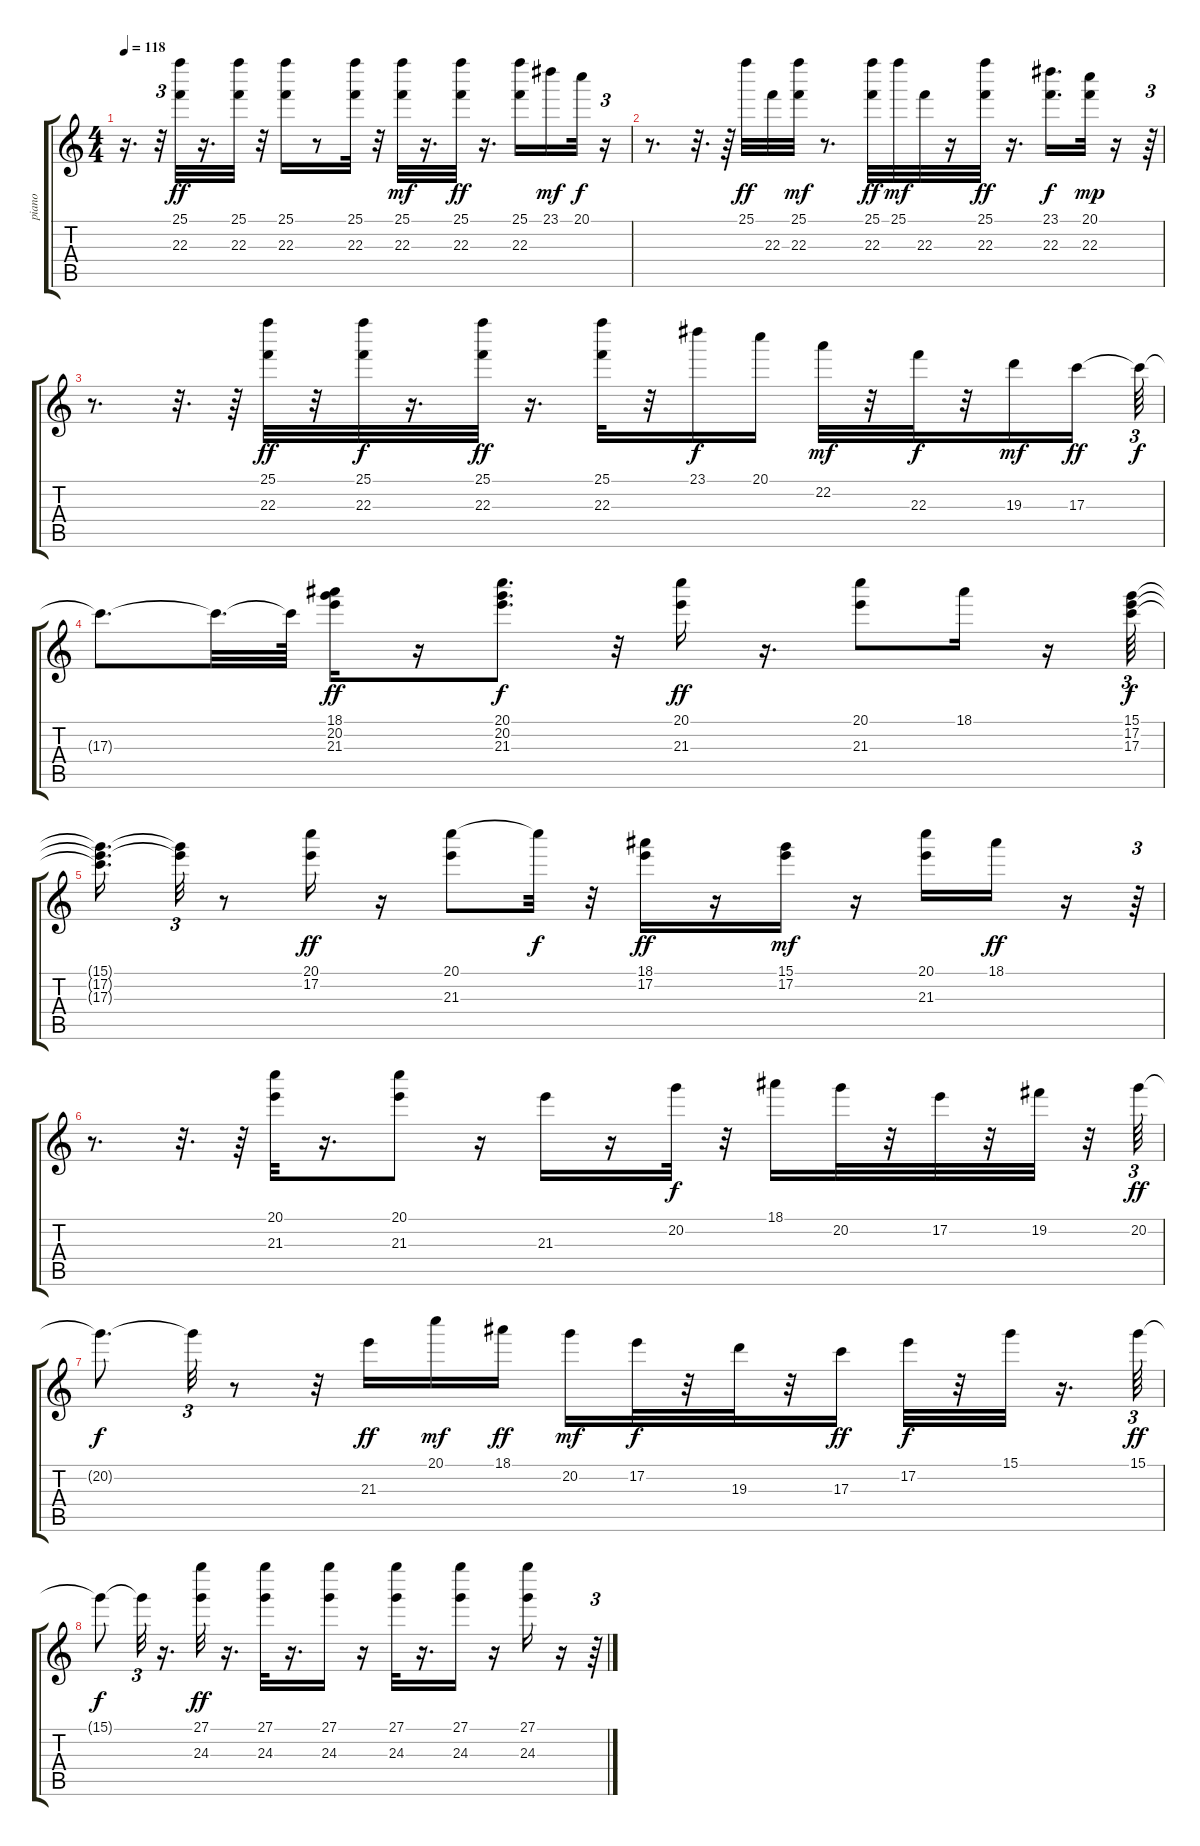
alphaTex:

\track ("piano   " "piano   ") {instrument acousticguitarsteel}
\staff {score tabs}
\tuning (E4 B3 G3 D3 A2 E2) {hide}
\ts (4 4)
\tempo 118
\clef g2
\ks c
r.16{d dy ff} r.32{tu (3 2)} (25.1 22.3).32 r.16{d} (25.1 22.3).32 r.32 (25.1 22.3).16 r.8 (25.1 22.3).32 r.32 (25.1 22.3).32{dy mf} r.16{d} (25.1 22.3).32{dy ff} r.16{d} (25.1 22.3).16 23.1.16{dy mf} 20.1.32{dy f} r.16{tu (3 2)} |
r.8{d} r.32{d} r.64 25.1.32{dy ff} 22.3.32 (25.1 22.3).32{dy mf} r.8{d} (25.1 22.3).32{dy ff} 25.1.32{dy mf} 22.3.32 r.16 (25.1 22.3).32{dy ff} r.16{d} (23.1 22.3).16{d dy f} (20.1 22.3).32{dy mp} r.16 r.64{tu (3 2)} |
r.8{d} r.32{d} r.64 (25.1 22.3).32{dy ff} r.32 (25.1 22.3).32{dy f} r.16{d} (25.1 22.3).32{dy ff} r.16{d} (25.1 22.3).32 r.32 23.1.16{dy f} 20.1.16 22.2.32{dy mf} r.32 22.3.32{dy f} r.32 19.3.16{dy mf} 17.3.16{dy ff} 17.3{t}.64{tu (3 2) dy f} |
17.3{t}.8{d} 17.3{t}.32{d} 17.3{t}.64 (18.1 20.2 21.3).16{dy ff} r.16 (20.1 20.2 21.3).8{d dy f} r.32 (20.1 21.3).16{dy ff} r.16{d} (20.1 21.3).8 18.1.16 r.16 (15.1 17.2 17.3).64{tu (3 2) dy f} |
(15.1{t} 17.2{t} 17.3{t}).16{d} (15.1{t} 17.2{t}).32{tu (3 2)} r.8 (20.1 17.2).16{dy ff} r.16 (20.1 21.3).8 20.1{t}.32{dy f} r.32 (18.1 17.2).16{dy ff} r.16 (15.1 17.2).16{dy mf} r.16 (20.1 21.3).16 18.1.16{dy ff} r.16 r.64{tu (3 2)} |
r.8{d} r.32{d} r.64 (20.1 21.3).32 r.16{d} (20.1 21.3).8 r.16 21.3.16 r.16 20.2.32{dy f} r.32 18.1.16 20.2.32 r.32 17.2.32 r.32 19.2.32 r.32 20.2.64{tu (3 2) dy ff} |
20.2{t}.8{d dy f} 20.2{t}.32{tu (3 2)} r.8 r.32 21.3.16{dy ff} 20.1.16{dy mf} 18.1.16{dy ff} 20.2.16{dy mf} 17.2.32{dy f} r.32 19.3.32 r.32 17.3.16{dy ff} 17.2.32{dy f} r.32 15.1.32 r.16{d} 15.1.64{tu (3 2) dy ff} |
15.1{t}.8{dy f} 15.1{t}.32{tu (3 2)} r.16{d} (27.1 24.3).32{dy ff} r.16{d} (27.1 24.3).32 r.16{d} (27.1 24.3).16 r.16 (27.1 24.3).32 r.16{d} (27.1 24.3).16 r.16 (27.1 24.3).16 r.16 r.64{tu (3 2)}
